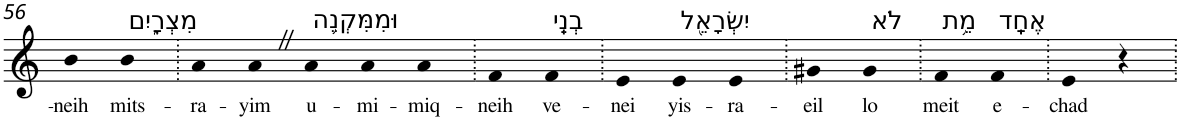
**kern	**text
*part1	*part1
*staff1	*staff1
*I"Piano	*
*I'Pno	*
!!LO:PB:g=z
*clefG2	*
*k[]	*
=56	=56
!	!LO:LY:b
4b	-neih
!LO:TX:a:t=מִצְרָ֑יִם	!
!	!LO:LY:b
4b	mits-
=57.	=57.
!	!LO:LY:b
4a	-ra-
!	!LO:LY:b
4aZ	-yim
!LO:TX:a:t=וּמִמִּקְנֵ֥ה	!
!	!LO:LY:b
4a	u-
!	!LO:LY:b
4a	-mi-
!	!LO:LY:b
4a	-miq-
=58.	=58.
!	!LO:LY:b
4f	-neih
!LO:TX:a:t=בְנֵֽי	!
!	!LO:LY:b
4f	ve-
=59.	=59.
!	!LO:LY:b
4e	-nei
!LO:TX:a:t=יִשְׂרָאֵ֖ל	!
!	!LO:LY:b
4e	yis-
!	!LO:LY:b
4e	-ra-
=60.	=60.
!	!LO:LY:b
4g#X	-eil
!LO:TX:a:t=לֹא	!
!	!LO:LY:b
4g#	lo
=61.	=61.
!LO:TX:a:t=מֵ֥ת	!
!	!LO:LY:b
4f	meit
!LO:TX:a:t=אֶחָֽד	!
!	!LO:LY:b
4f	e-
=62.	=62.
!	!LO:LY:b
4e	-chad
4r	.
=.	=.
*-	*-
